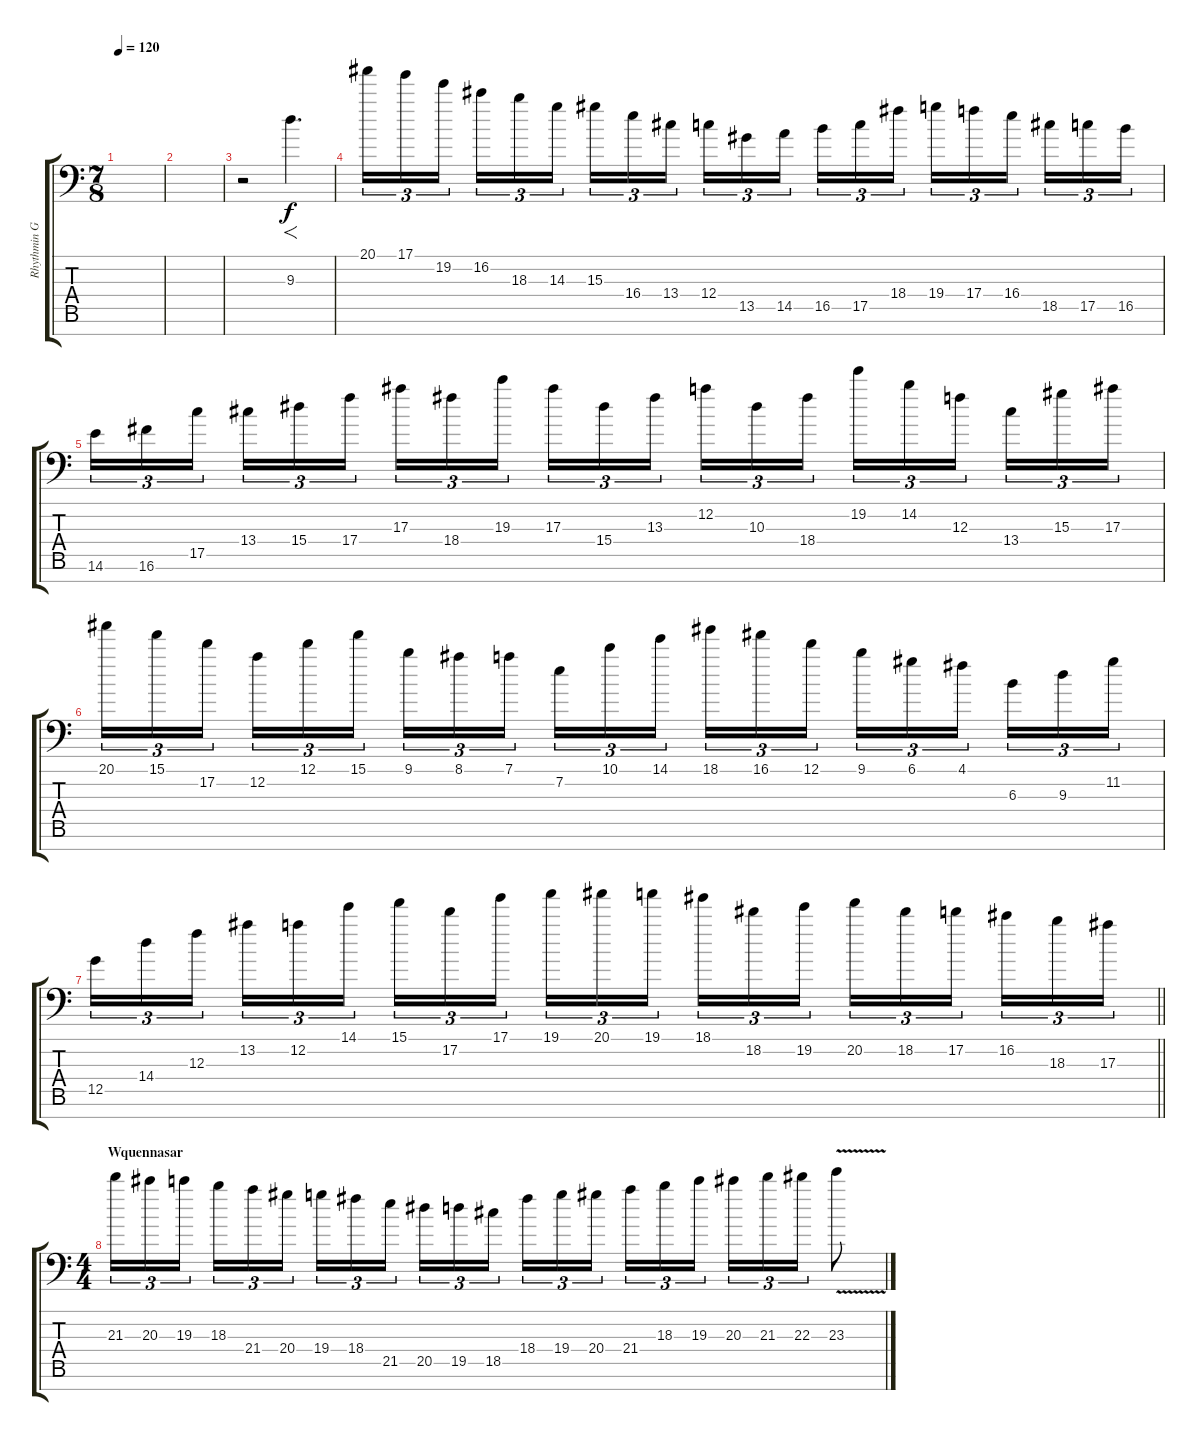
\track ("Rhythmin Guitar #2" "Rhythmin G") {instrument distortionguitar}
\staff {score tabs}
\tuning (D4 A3 F3 C3 G2 D2 G1) {hide}
\ts (7 8)
\tempo 120
\clef f4
\ks c
|
|
r.2 9.3.4{f d} |
20.1.16{tu (3 2) balance 16} 17.1.16{tu (3 2)} 19.2.16{tu (3 2)} 16.2.16{tu (3 2)} 18.3.16{tu (3 2)} 14.3.16{tu (3 2)} 15.3.16{tu (3 2)} 16.4.16{tu (3 2)} 13.4.16{tu (3 2)} 12.4.16{tu (3 2)} 13.5.16{tu (3 2)} 14.5.16{tu (3 2)} 16.5.16{tu (3 2)} 17.5.16{tu (3 2)} 18.4.16{tu (3 2)} 19.4.16{tu (3 2)} 17.4.16{tu (3 2)} 16.4.16{tu (3 2)} 18.5.16{tu (3 2)} 17.5.16{tu (3 2)} 16.5.16{tu (3 2)} |
14.6.16{tu (3 2) balance 0} 16.6.16{tu (3 2)} 17.5.16{tu (3 2)} 13.4.16{tu (3 2)} 15.4.16{tu (3 2)} 17.4.16{tu (3 2)} 17.3.16{tu (3 2)} 18.4.16{tu (3 2)} 19.3.16{tu (3 2)} 17.3.16{tu (3 2)} 15.4.16{tu (3 2)} 13.3.16{tu (3 2)} 12.2.16{tu (3 2)} 10.3.16{tu (3 2)} 18.4.16{tu (3 2)} 19.2.16{tu (3 2)} 14.2.16{tu (3 2)} 12.3.16{tu (3 2)} 13.4.16{tu (3 2)} 15.3.16{tu (3 2)} 17.3.16{tu (3 2)} |
20.1.16{tu (3 2) balance 0} 15.1.16{tu (3 2)} 17.2.16{tu (3 2)} 12.2.16{tu (3 2)} 12.1.16{tu (3 2)} 15.1.16{tu (3 2)} 9.1.16{tu (3 2)} 8.1.16{tu (3 2)} 7.1.16{tu (3 2)} 7.2.16{tu (3 2)} 10.1.16{tu (3 2)} 14.1.16{tu (3 2)} 18.1.16{tu (3 2)} 16.1.16{tu (3 2)} 12.1.16{tu (3 2)} 9.1.16{tu (3 2)} 6.1.16{tu (3 2)} 4.1.16{tu (3 2)} 6.3.16{tu (3 2)} 9.3.16{tu (3 2)} 11.2.16{tu (3 2)} |
\barLineRight lightlight
12.5.16{tu (3 2) balance 8} 14.4.16{tu (3 2)} 12.3.16{tu (3 2)} 13.2.16{tu (3 2)} 12.2.16{tu (3 2)} 14.1.16{tu (3 2)} 15.1.16{tu (3 2)} 17.2.16{tu (3 2)} 17.1.16{tu (3 2)} 19.1.16{tu (3 2)} 20.1.16{tu (3 2)} 19.1.16{tu (3 2)} 18.1.16{tu (3 2)} 18.2.16{tu (3 2)} 19.2.16{tu (3 2)} 20.2.16{tu (3 2)} 18.2.16{tu (3 2)} 17.2.16{tu (3 2)} 16.2.16{tu (3 2)} 18.3.16{tu (3 2)} 17.3.16{tu (3 2)} |
\ts (4 4)
\section ("" "Wquennasar")
21.3.16{tu (3 2)} 20.3.16{tu (3 2)} 19.3.16{tu (3 2) beam splitsecondary} 18.3.16{tu (3 2)} 21.4.16{tu (3 2)} 20.4.16{tu (3 2)} 19.4.16{tu (3 2)} 18.4.16{tu (3 2)} 21.5.16{tu (3 2) beam splitsecondary} 20.5.16{tu (3 2)} 19.5.16{tu (3 2)} 18.5.16{tu (3 2)} 18.4.16{tu (3 2)} 19.4.16{tu (3 2)} 20.4.16{tu (3 2) beam splitsecondary} 21.4.16{tu (3 2)} 18.3.16{tu (3 2)} 19.3.16{tu (3 2)} 20.3.16{tu (3 2)} 21.3.16{tu (3 2)} 22.3.16{tu (3 2)} 23.3{v}.8
